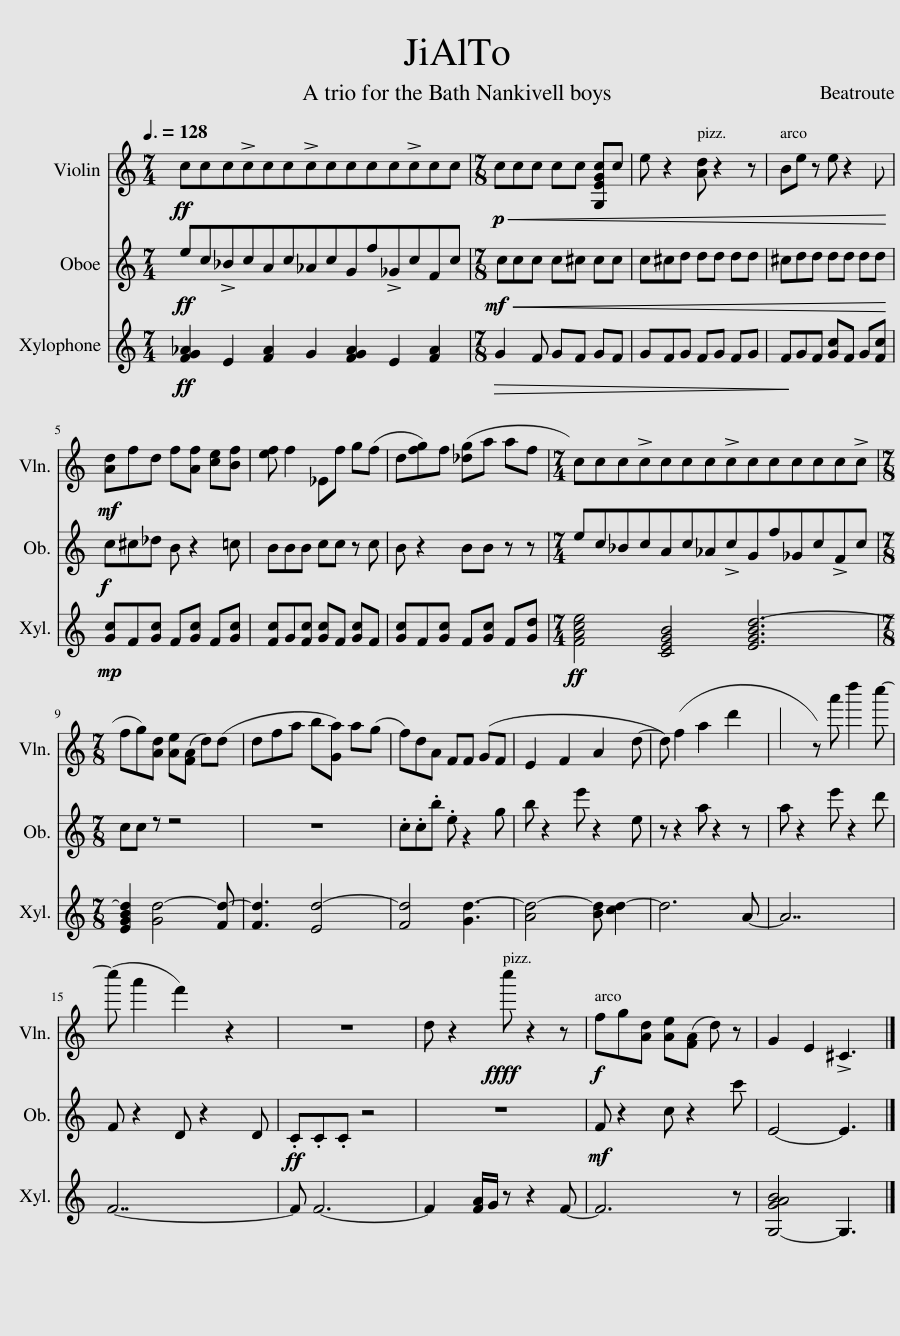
X:1
%%score 1 2 3
L:1/8
Q:3/8=128
M:7/4
I:linebreak $
K:C
V:1 treble
V:2 treble
V:3 treble transpose=12
V:1
!ff! ccc!>!ccc!>!ccccc!>!ccc |[M:7/8]!p!!<(! ccc cc [G,EGc]c | e z2 [Ad] z2 z | Be z e z2 x!<)! |$!mf! [Ad]fd f[Af] [ce][Bf] | %5
 [ef] f2 _Ef g(f | d[fg])f ([_dg]a af |[M:7/4] ccc!>!cccc!>!cccccc!>!c |$[M:7/8] fg)[Ad] [Ae]([FA] d)(d | dfa b[Ga]) a(g | %10
 f)dA FF (GF | E2 F2 A2 d- | d) (f2 a2 d'2 | x2 z) a' d''2 c''- |$ (c'' a'2 f'2) z2 | %15
 z7 | d z2!ffff! c'' z2 z |!f! fg[Ad] [Ae]([FA] d) z | G2 E2 !>!^C3 |] %19
V:2
!ff! ec!>!_BcAc_AcGf!>!_GcFc |[M:7/8]!mf!!<(! ccc c^c cc | c^cd dd dd | ^cdd dd dd!<)! |$!f! c^c_d B z2 =c | %5
 BBB cc z c | B z2 BB z z |[M:7/4] ec_BcAc_A!>!cGf_Gc!>!Fc |$[M:7/8] cc z z4 | z7 | %10
 .c.c.b .e z2 g | b z2 e' z2 e | z z2 a z2 z | a z2 e' z2 d' |$ F z2 D z2 D | %15
!ff! .C.C.C z4 | z7 |!mf! F z2 c z2 c' | E4- E3 |] %19
V:3
!ff! [FG_A]2 E2 [FA]2 G2 [FGA]2 E2 [FA]2 |[M:7/8]!>(! G2 F GF GF | GFG FG FG | F!>)!GF [Gc]F G[Fc] |$!mp! [Gc]F[Gc] F[Gc] F[Gc] | %5
 [Fc]G[Fc] [Gc]F [Gc]F | [Gc]F[Gc] F[Gc] F[Gd] |[M:7/4]!ff! [FAce]4 [CEGB]4 [EGBd-]6 |$[M:7/8] [EGBd]2 [Gd-]4 [Fd-] | [Fd]3 [Ed-]4 | %10
 [Fd]4 [Gd-]3 | [Ad-]4 [Bd] [cd-]2 | d6 A- | A7 |$ F7- | %15
 F F6- | F2 [FA]/G/ z z2 F- | F6 z | [G,-GAB]4 G,3 |] %19
